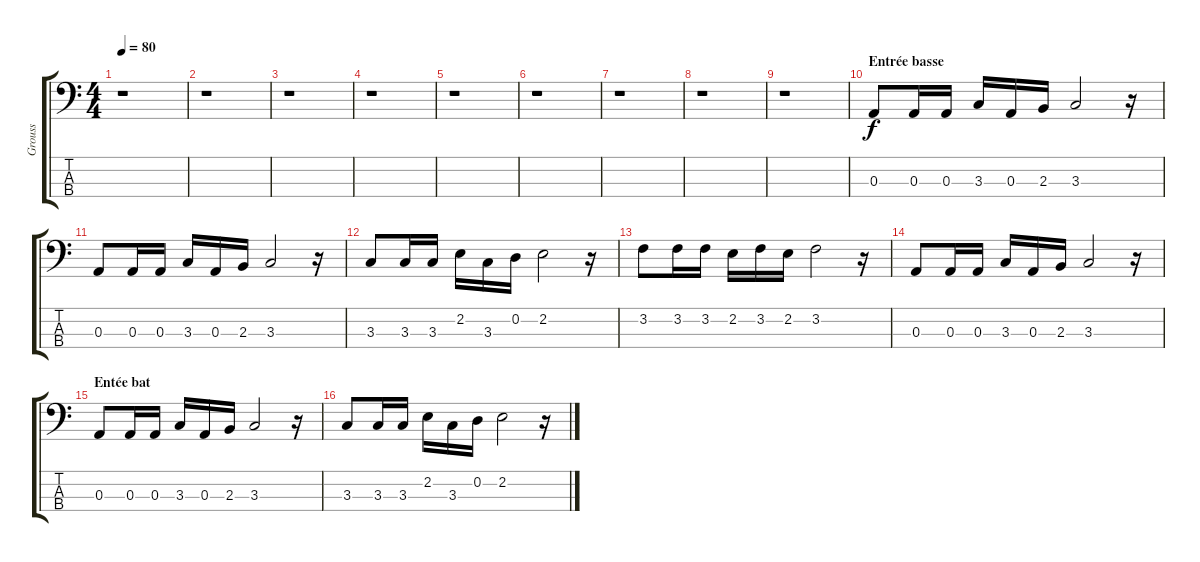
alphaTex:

\track ("Grouss" "Grouss") {instrument electricbassfinger}
\staff {score tabs}
\tuning (G2 D2 A1 E1) {hide}
\ts (4 4)
\tempo 80
\clef f4
\ks c
r.1{dy f instrument electricbassfinger} |
r.1 |
r.1 |
r.1 |
r.1 |
r.1 |
r.1 |
r.1 |
r.1 |
\section ("" "Entrée basse")
0.3.8 0.3.16 0.3.16 3.3.16 0.3.16 2.3.16 3.3.2 r.16 |
0.3.8 0.3.16 0.3.16 3.3.16 0.3.16 2.3.16 3.3.2 r.16 |
3.3.8 3.3.16 3.3.16 2.2.16 3.3.16 0.2.16 2.2.2 r.16 |
3.2.8 3.2.16 3.2.16 2.2.16 3.2.16 2.2.16 3.2.2 r.16 |
0.3.8 0.3.16 0.3.16 3.3.16 0.3.16 2.3.16 3.3.2 r.16 |
\section ("" "Entée bat")
0.3.8 0.3.16 0.3.16 3.3.16 0.3.16 2.3.16 3.3.2 r.16 |
3.3.8 3.3.16 3.3.16 2.2.16 3.3.16 0.2.16 2.2.2 r.16
